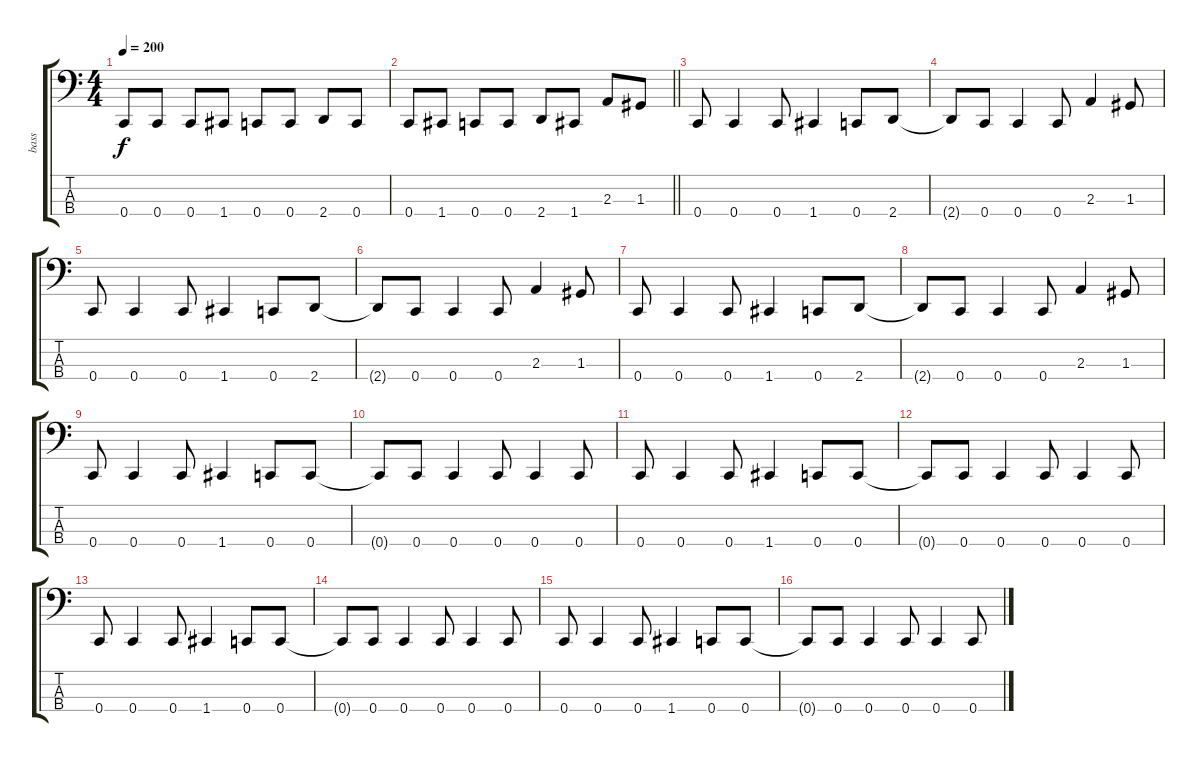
\track ("bass" "bass") {instrument electricbasspick}
\staff {score tabs}
\tuning (F2 C2 G1 C1) {hide}
\ts (4 4)
\tempo 200
\clef f4
\ks c
0.4.8{dy f} 0.4.8 0.4.8 1.4.8 0.4.8 0.4.8 2.4.8 0.4.8 |
\barLineRight lightlight
0.4.8 1.4.8 0.4.8 0.4.8 2.4.8 1.4.8 2.3.8 1.3.8 |
0.4.8 0.4.4 0.4.8 1.4.4 0.4.8 2.4.8 |
2.4{t}.8 0.4.8 0.4.4 0.4.8 2.3.4 1.3.8 |
0.4.8 0.4.4 0.4.8 1.4.4 0.4.8 2.4.8 |
2.4{t}.8 0.4.8 0.4.4 0.4.8 2.3.4 1.3.8 |
0.4.8 0.4.4 0.4.8 1.4.4 0.4.8 2.4.8 |
2.4{t}.8 0.4.8 0.4.4 0.4.8 2.3.4 1.3.8 |
0.4.8 0.4.4 0.4.8 1.4.4 0.4.8 0.4.8 |
0.4{t}.8 0.4.8 0.4.4 0.4.8 0.4.4 0.4.8 |
0.4.8 0.4.4 0.4.8 1.4.4 0.4.8 0.4.8 |
0.4{t}.8 0.4.8 0.4.4 0.4.8 0.4.4 0.4.8 |
0.4.8 0.4.4 0.4.8 1.4.4 0.4.8 0.4.8 |
0.4{t}.8 0.4.8 0.4.4 0.4.8 0.4.4 0.4.8 |
0.4.8 0.4.4 0.4.8 1.4.4 0.4.8 0.4.8 |
0.4{t}.8 0.4.8 0.4.4 0.4.8 0.4.4 0.4.8
